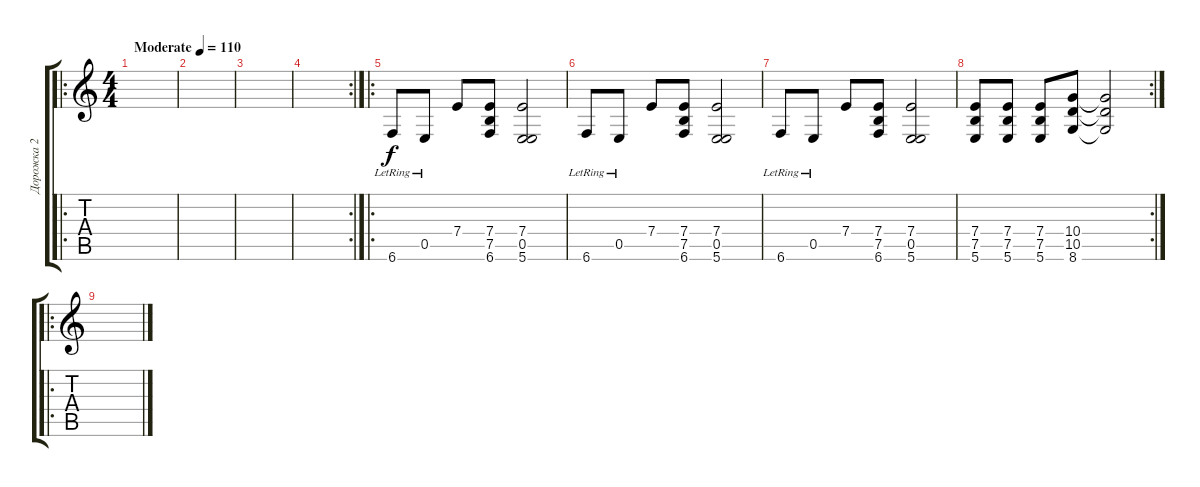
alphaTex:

\track ("Дорожка 2" "Дорожка 2") {instrument overdrivenguitar}
\staff {score tabs}
\tuning (B3 Gb3 D3 A2 E2 B1) {hide}
\ro
\ts (4 4)
\tempo (110 "Moderate")
\clef g2
\ks c
|
|
|
\rc 2
|
\ro
6.6{lr}.8 0.5{lr}.8 7.4.8 (7.4 7.5 6.6).8 (7.4 0.5 5.6).2 |
6.6{lr}.8 0.5{lr}.8 7.4.8 (7.4 7.5 6.6).8 (7.4 0.5 5.6).2 |
6.6{lr}.8 0.5{lr}.8 7.4.8 (7.4 7.5 6.6).8 (7.4 0.5 5.6).2 |
\rc 2
(7.4 7.5 5.6).8 (7.4 7.5 5.6).8 (7.4 7.5 5.6).8 (10.4 10.5 8.6).8 (10.4{t} 10.5{t} 8.6{t}).2 |
\ro
